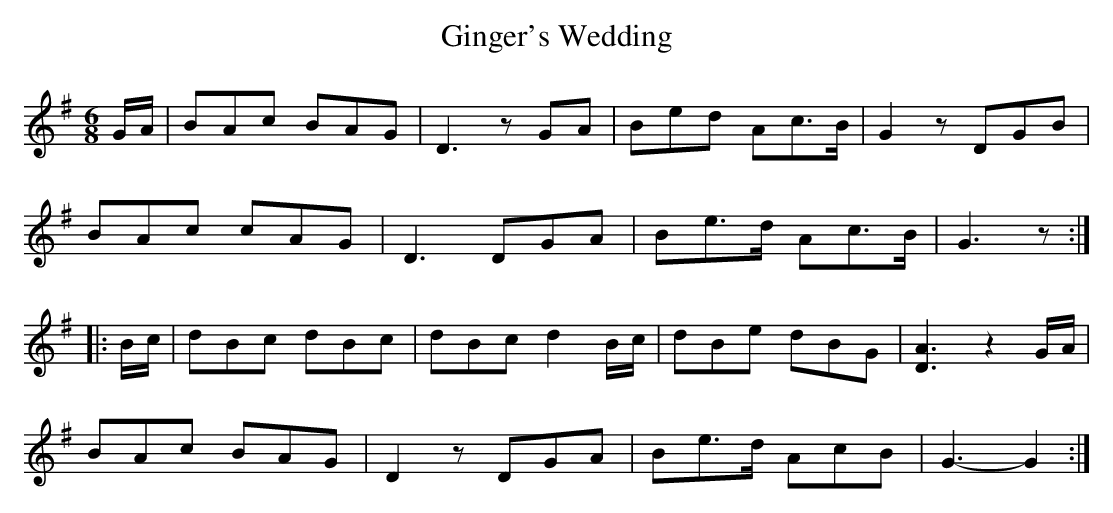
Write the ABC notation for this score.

X:1
T:Ginger's Wedding
M:6/8
L:1/8
K:G
G/A/|BAc BAG|D3 z GA|Bed Ac>B|G2 z DGB|
BAc cAG|D3 DGA|Be>d Ac>B|G3z:|
|:B/c/|dBc dBc|dBc d2 B/c/|dBe dBG|[D3A3] z2 G/A/|
BAc BAG|D2z DGA|Be>d AcB|G3-G2:|]
